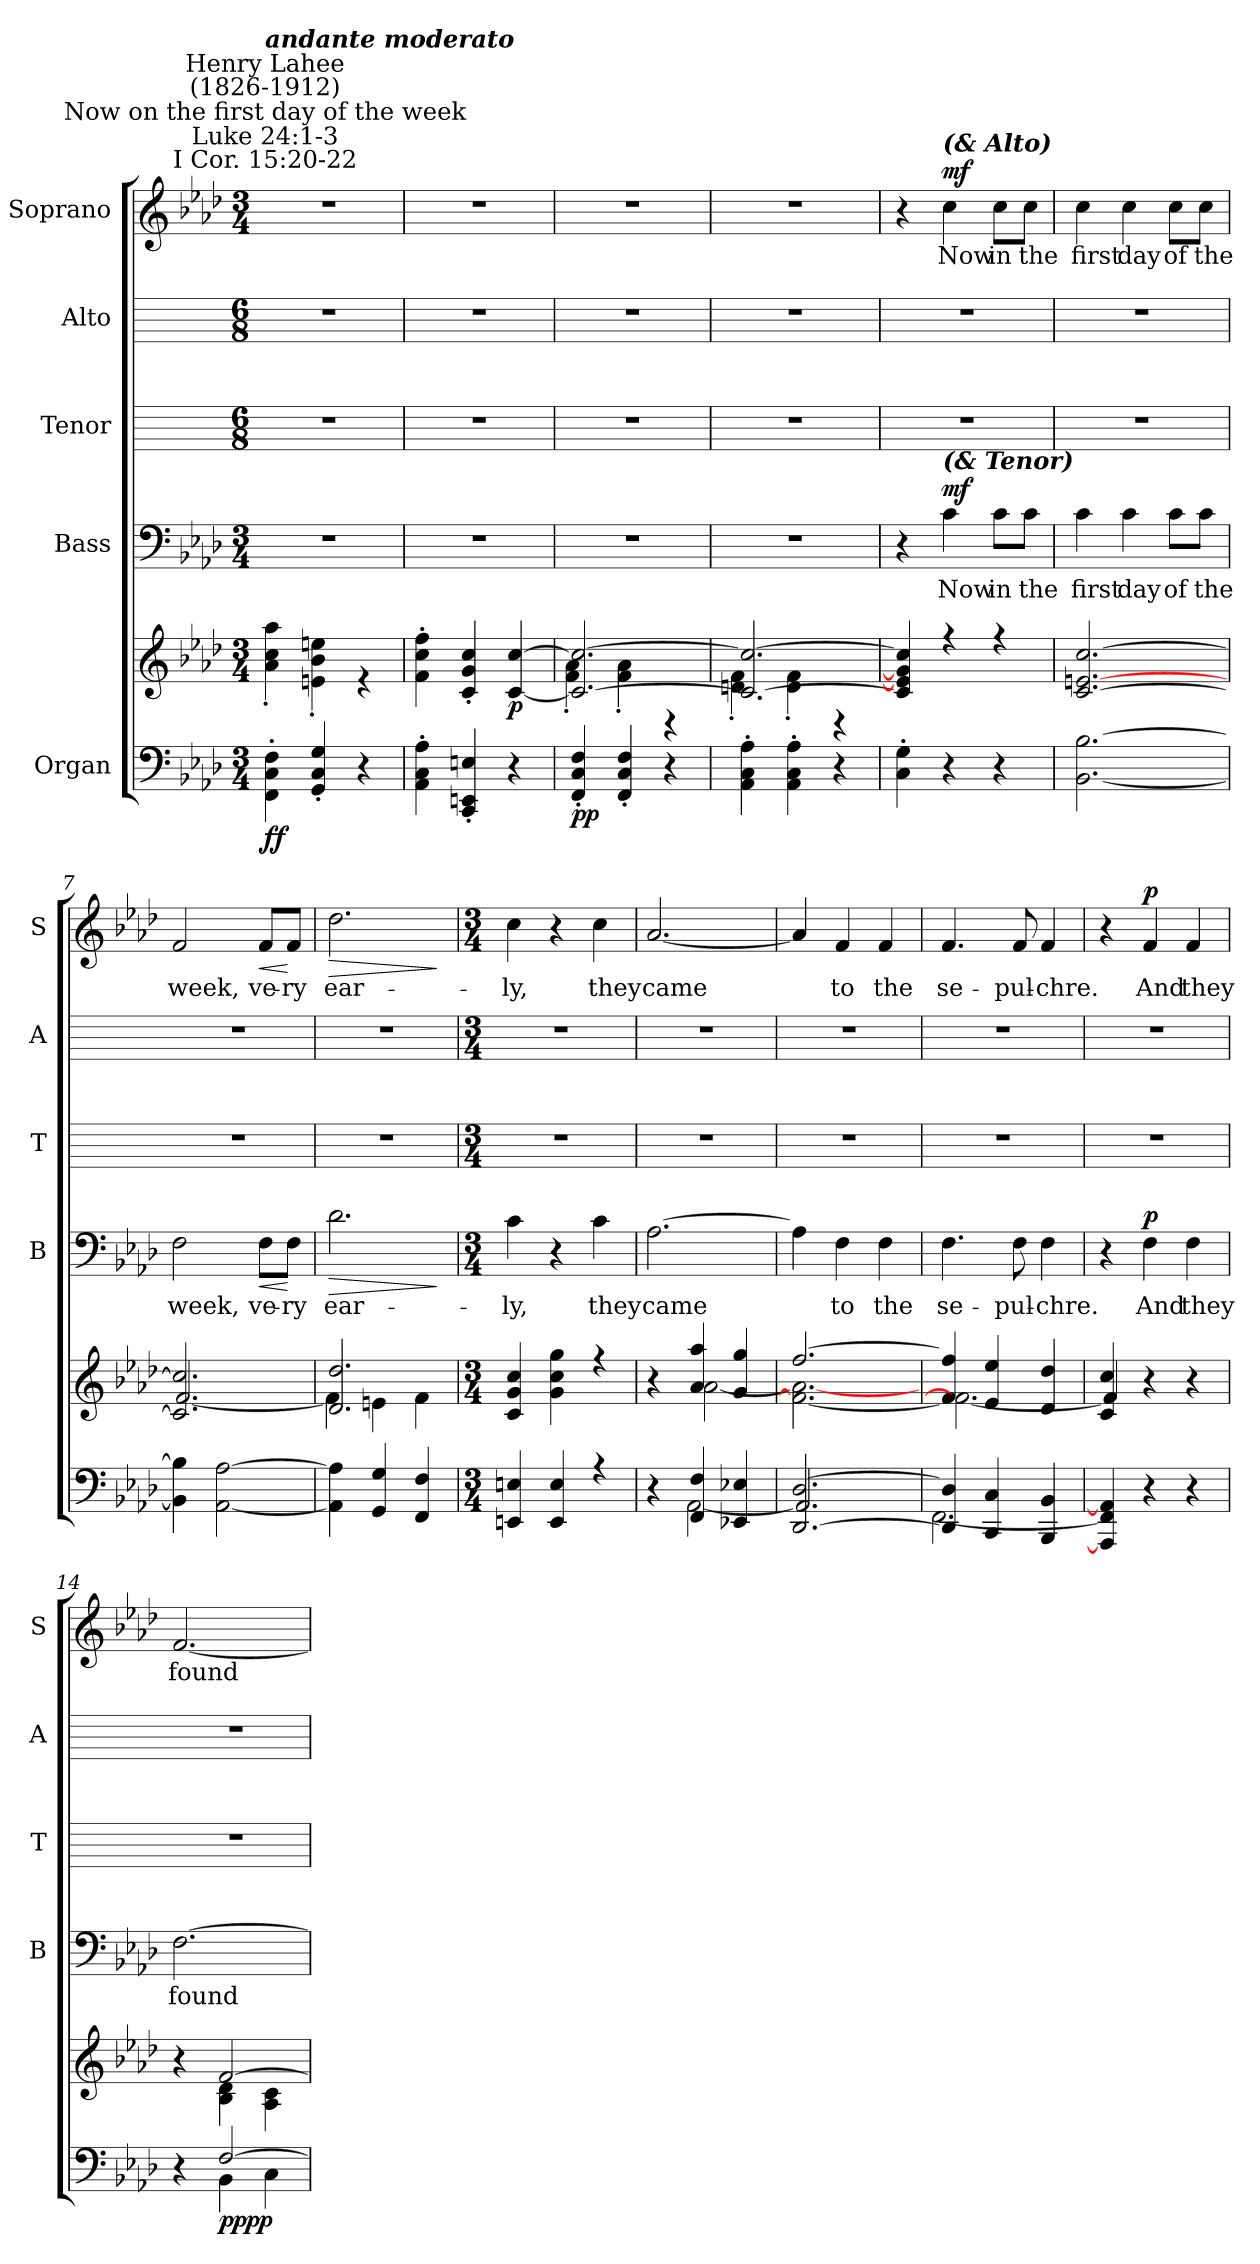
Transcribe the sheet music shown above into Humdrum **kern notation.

**kern	**kern	**dynam	**kern	**text	**dynam	**kern	**kern	**kern	**text	**dynam
*part5	*part5	*part5	*part4	*part4	*part4	*part3	*part2	*part1	*part1	*part1
*staff6	*staff5	*staff5/6	*staff4	*staff4	*staff4	*staff3	*staff2	*staff1	*staff1	*staff1
*I"Organ	*	*	*I"Bass	*	*	*I"Tenor	*I"Alto	*I"Soprano	*	*
*	*	*	*I'B	*	*	*I'T	*I'A	*I'S	*	*
*clefF4	*clefG2	*	*clefF4	*	*	*	*	*clefG2	*	*
*k[b-e-a-d-]	*k[b-e-a-d-]	*	*k[b-e-a-d-]	*	*	*	*	*k[b-e-a-d-]	*	*
*A-:	*A-:	*	*A-:	*	*	*	*	*A-:	*	*
*M3/4	*M3/4	*	*M3/4	*	*	*M6/8	*M6/8	*M3/4	*	*
*MM92	*MM92	*	*MM92	*	*	*MM92	*MM92	*MM92	*	*
=1	=1	=1	=1	=1	=1	=1	=1	=1	=1	=1
*	*^	*	*	*	*	*	*	*	*	*
!	!	!	!	!	!	!	!	!	!LO:TX:a:cj:t=Luke 24&colon;1-3\nI Cor. 15&colon;20-22	!	!
!	!	!	!	!	!	!	!	!	!LO:TX:a:cj:t=Now on the first day of the week	!	!
!	!	!	!	!	!	!	!	!	!LO:TX:a:cj:t=Henry Lahee\n(1826-1912)	!	!
!	!	!	!	!	!	!	!	!	!LO:TX:a:Bi:t=andante moderato	!	!
!	!	!	!LO:DY:b=2	!LO:N:vis=1	!	!	!	!	!LO:N:vis=1	!	!
!	!	!	!LO:DY:n=1:b	!	!	!	!	!	!	!	!
4FF\' 4C\' 4F\'	2.ryy	4a-\' 4cc\' 4aa-\'	f f	2.r	.	.	2.r	2.r	2.r	.	.
4GG' 4C' 4G'	.	4en\' 4b-\' 4een\'	.	.	.	.	.	.	.	.	.
4r	.	4r	.	.	.	.	.	.	.	.	.
=2	=2	=2	=2	=2	=2	=2	=2	=2	=2	=2	=2
!	!	!	!	!LO:N:vis=1	!	!	!	!	!LO:N:vis=1	!	!
4AA-' 4C' 4A-'	4ryy	4f\' 4cc\' 4ff\'	.	2.r	.	.	2.r	2.r	2.r	.	.
4CC' 4EE' 4E'	4c' 4g' 4cc'	2ryy	.	.	.	.	.	.	.	.	.
!	!	!	!LO:DY:b	!	!	!	!	!	!	!	!
4r	[4c [4cc	.	p	.	.	.	.	.	.	.	.
=3	=3	=3	=3	=3	=3	=3	=3	=3	=3	=3	=3
!	!	!	!LO:DY:b=2	!LO:N:vis=1	!	!	!	!	!LO:N:vis=1	!	!
!	!	!	!LO:DY:n=1:b	!	!	!	!	!	!	!	!
4FF' 4C' 4F'	2.c_ 2.cc_	4f\' 4a-\'	p p	2.r	.	.	2.r	2.r	2.r	.	.
4FF' 4C' 4F'	.	4f\' 4a-\'	.	.	.	.	.	.	.	.	.
4r	.	4r	.	.	.	.	.	.	.	.	.
=4	=4	=4	=4	=4	=4	=4	=4	=4	=4	=4	=4
!	!	!	!	!LO:N:vis=1	!	!	!	!	!LO:N:vis=1	!	!
4AA-' 4C' 4A-'	2.c_ 2.cc_	4dn\' 4f\'	.	2.r	.	.	2.r	2.r	2.r	.	.
4AA-' 4C' 4A-'	.	4d\' 4f\'	.	.	.	.	.	.	.	.	.
4r	.	4r	.	.	.	.	.	.	.	.	.
=5	=5	=5	=5	=5	=5	=5	=5	=5	=5	=5	=5
4C' 4G'	4c] 4e] 4g] 4cc]	2.ryy	.	4r	.	.	2.r	2.r	4r	.	.
!	!	!	!	!	!	!	!	!	!LO:TX:a:Bi:t=(& Alto)	!	!
!	!	!	!	!LO:TX:a:Bi:t=(& Tenor)	!	!	!	!	!	!	!
!	!	!	!	!	!LO:LY:b	!LO:DY:b	!	!	!	!LO:LY:b	!LO:DY:b
4r	4r	.	.	4c	Now	mf	.	.	4cc	Now	mf
!	!	!	!	!	!LO:LY:b	!	!	!	!	!LO:LY:b	!
4r	4r	.	.	8c\L	in	.	.	.	8cc\L	in	.
!	!	!	!	!	!LO:LY:b	!	!	!	!	!LO:LY:b	!
.	.	.	.	8c\J	the	.	.	.	8cc\J	the	.
=6	=6	=6	=6	=6	=6	=6	=6	=6	=6	=6	=6
!	!	!	!LO:DY:b=2	!	!LO:LY:b	!	!	!	!	!LO:LY:b	!
!	!	!	!LO:DY:n=1:b	!	!	!	!	!	!	!	!
[2.BB- [2.B-	[2.c [2.en [2.cc	2.ryy	mf mf	4c	first	.	2.r	2.r	4cc	first	.
!	!	!	!	!	!LO:LY:b	!	!	!	!	!LO:LY:b	!
.	.	.	.	4c	day	.	.	.	4cc	day	.
!	!	!	!	!	!LO:LY:b	!	!	!	!	!LO:LY:b	!
.	.	.	.	8c\L	of	.	.	.	8cc\L	of	.
!	!	!	!	!	!LO:LY:b	!	!	!	!	!LO:LY:b	!
.	.	.	.	8c\J	the	.	.	.	8cc\J	the	.
=7	=7	=7	=7	=7	=7	=7	=7	=7	=7	=7	=7
!	!	!	!	!	!LO:LY:b	!	!	!	!	!LO:LY:b	!
4BB-] 4B-]	2.c] 2.cc]	[2.f/	.	2F	week,	.	2.r	2.r	2f	week,	.
[2AA- [2A-	.	.	.	.	.	.	.	.	.	.	.
!	!	!	!	!	!LO:LY:b	!LO:HP:b	!	!	!	!LO:LY:b	!LO:HP:b
.	.	.	.	8F\L	ve-	<	.	.	8f/L	ve-	<
!	!	!	!	!	!LO:LY:b	!	!	!	!	!LO:LY:b	!
.	.	.	.	8F\J	-ry	[	.	.	8f/J	-ry	[
=8	=8	=8	=8	=8	=8	=8	=8	=8	=8	=8	=8
!	!	!	!	!	!LO:LY:b	!LO:HP:b	!	!	!	!LO:LY:b	!LO:HP:b
4AA-] 4A-]	2.d- 2.dd-	4f\]	.	2.d-	ear-	>	2.r	2.r	2.dd-	ear-	>
4GG 4G	.	4en\	.	.	.	.	.	.	.	.	.
4FF 4F	.	4f\	.	.	.	.	.	.	.	.	.
*	*v	*v	*	*	*	*	*	*	*	*	*
.	.	.	.	.	]	.	.	.	.	]
!!LO:LB:g=z
=9	=9	=9	=9	=9	=9	=9	=9	=9	=9	=9
*M3/4	*M3/4	*	*M3/4	*	*	*M3/4	*M3/4	*M3/4	*	*
*^	*	*	*	*	*	*	*	*	*	*
!	!LO:N:vis=1	!	!	!	!LO:LY:b	!	!	!	!	!LO:LY:b	!
*	*	*^	*	*	*	*	*	*	*	*	*
4EEn/ 4En/	2.ryy	4c/ 4g/ 4cc/	2.ryy	.	4c	-ly,	.	2.r	2.r	4cc	-ly,	.
4EE/ 4E/	.	4g\ 4cc\ 4gg\	.	.	4r	.	.	.	.	4r	.	.
!	!	!	!	!	!	!LO:LY:b	!	!	!	!	!LO:LY:b	!
4r	.	4r	.	.	4c	they	.	.	.	4cc	they	.
=10	=10	=10	=10	=10	=10	=10	=10	=10	=10	=10	=10	=10
!	!	!	!	!	!	!LO:LY:b	!	!	!	!	!LO:LY:b	!
4r	4ryy	4r	4ryy	.	[2.A-	came	.	2.r	2.r	[2.a-	came	.
4FF/ 4F/	[2AA-\	4a-/ 4aa-/	[2a-\	.	.	.	.	.	.	.	.	.
4EE-X/ 4E-X/	.	4g/ 4gg/	.	.	.	.	.	.	.	.	.	.
=11	=11	=11	=11	=11	=11	=11	=11	=11	=11	=11	=11	=11
[2.DD-/ [2.D-/	2.AA-/]	[2.ff/	2.f\_ 2.a-\_	.	4A-]	.	.	2.r	2.r	4a-]	.	.
!	!	!	!	!	!	!LO:LY:b	!	!	!	!	!LO:LY:b	!
.	.	.	.	.	4F	to	.	.	.	4f	to	.
!	!	!	!	!	!	!LO:LY:b	!	!	!	!	!LO:LY:b	!
.	.	.	.	.	4F	the	.	.	.	4f	the	.
=12	=12	=12	=12	=12	=12	=12	=12	=12	=12	=12	=12	=12
!	!	!	!	!	!	!LO:LY:b	!	!	!	!	!LO:LY:b	!
4DD-/] 4D-/]	[2.FF\	4f/] 4ff/]	2.f\_	.	4.F	se-	.	2.r	2.r	4.f	se-	.
4CC/ 4C/	.	4e-/ 4ee-/	.	.	.	.	.	.	.	.	.	.
!	!	!	!	!	!	!LO:LY:b	!	!	!	!	!LO:LY:b	!
.	.	.	.	.	8F	-pul-	.	.	.	8f	-pul-	.
!	!	!	!	!	!	!LO:LY:b	!	!	!	!	!LO:LY:b	!
4BBB-/ 4BB-/	.	4d-/ 4dd-/	.	.	4F	-chre.	.	.	.	4f	-chre.	.
=13	=13	=13	=13	=13	=13	=13	=13	=13	=13	=13	=13	=13
4ryy	4AAA-/] 4FF/] 4AA-/]	4c/ 4cc/	4f/]	.	4r	.	.	2.r	2.r	4r	.	.
!	!	!	!	!	!	!LO:LY:b	!LO:DY:b	!	!	!	!LO:LY:b	!LO:DY:b
4r	2ryy	4r	2ryy	.	4F	And	p	.	.	4f	And	p
!	!	!	!	!	!	!LO:LY:b	!	!	!	!	!LO:LY:b	!
4r	.	4r	.	.	4F	they	.	.	.	4f	they	.
=14	=14	=14	=14	=14	=14	=14	=14	=14	=14	=14	=14	=14
!	!	!	!	!	!	!LO:LY:b	!	!	!	!	!LO:LY:b	!
4r	4ryy	4r	4ryy	.	[2.F	found	.	2.r	2.r	[2.f	found	.
!	!	!	!	!LO:DY:b=2	!	!	!	!	!	!	!	!
!	!	!	!	!LO:DY:n=1:b=2	!	!	!	!	!	!	!	!
!	!	!	!	!LO:DY:n=2:b	!	!	!	!	!	!	!	!
!	!	!	!	!LO:DY:n=3:b	!	!	!	!	!	!	!	!
[2F/	4BB-\	[2f/	4B-\ 4d-\	p p p p	.	.	.	.	.	.	.	.
.	4C\	.	4A-\ 4c\	.	.	.	.	.	.	.	.	.
*v	*v	*	*	*	*	*	*	*	*	*	*	*
*	*v	*v	*	*	*	*	*	*	*	*	*
=	=	=	=	=	=	=	=	=	=	=
*-	*-	*-	*-	*-	*-	*-	*-	*-	*-	*-
